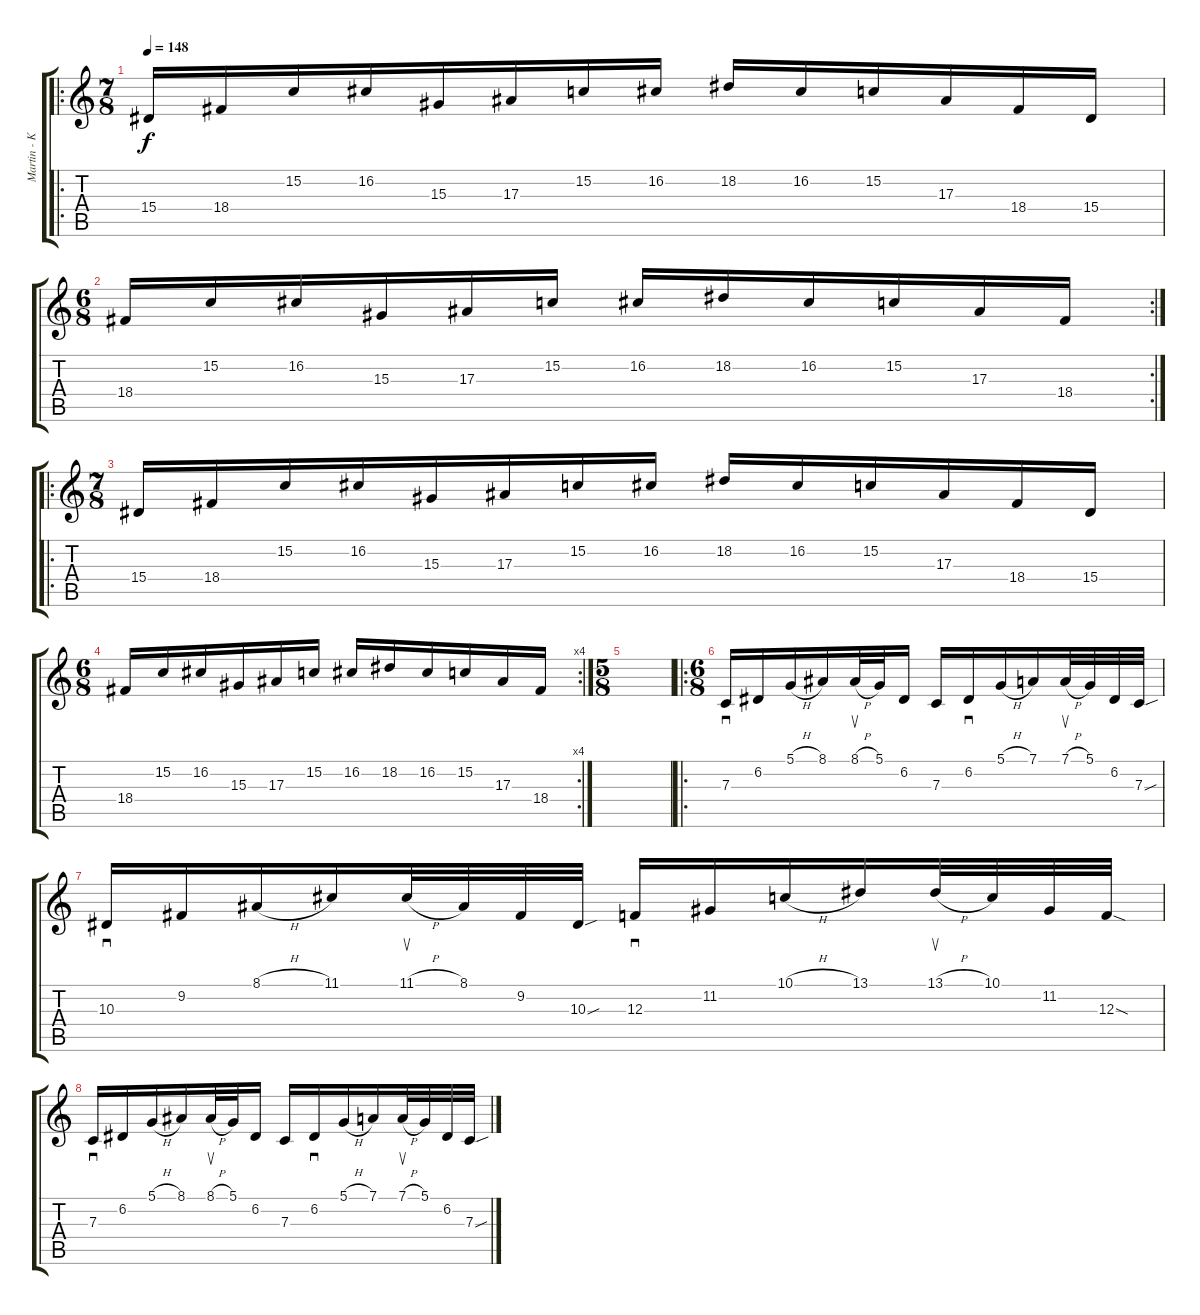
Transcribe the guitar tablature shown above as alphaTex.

\track ("Martin - Keyboards" "Martin - K") {instrument lead1square}
\staff {score tabs}
\tuning (D4 A3 F3 C3 G2 C2) {hide}
\ro
\ts (7 8)
\tempo 148
\clef g2
\ks c
15.4.16{dy f} 18.4.16 15.2.16 16.2.16 15.3.16 17.3.16 15.2.16 16.2.16 18.2.16 16.2.16 15.2.16 17.3.16 18.4.16 15.4.16 |
\rc 2
\ts (6 8)
18.4.16 15.2.16 16.2.16 15.3.16 17.3.16 15.2.16 16.2.16 18.2.16 16.2.16 15.2.16 17.3.16 18.4.16 |
\ro
\ts (7 8)
15.4.16 18.4.16 15.2.16 16.2.16 15.3.16 17.3.16 15.2.16 16.2.16 18.2.16 16.2.16 15.2.16 17.3.16 18.4.16 15.4.16 |
\rc 4
\ts (6 8)
18.4.16 15.2.16 16.2.16 15.3.16 17.3.16 15.2.16 16.2.16 18.2.16 16.2.16 15.2.16 17.3.16 18.4.16 |
\ts (5 8)
|
\ro
\ts (6 8)
7.3.16{sd} 6.2.16 5.1{h}.16 8.1.16 8.1{h}.32{su} 5.1.32 6.2.16 7.3.16 6.2.16{sd} 5.1{h}.16 7.1.16 7.1{h}.32{su} 5.1.32 6.2.32 7.3{sou}.32 |
10.3.16{sd} 9.2.16 8.1{h}.16 11.1.16 11.1{h}.32{su} 8.1.32 9.2.32 10.3{sou}.32 12.3.16{sd} 11.2.16 10.1{h}.16 13.1.16 13.1{h}.32{su} 10.1.32 11.2.32 12.3{sod}.32 |
7.3.16{sd} 6.2.16 5.1{h}.16 8.1.16 8.1{h}.32{su} 5.1.32 6.2.16 7.3.16 6.2.16{sd} 5.1{h}.16 7.1.16 7.1{h}.32{su} 5.1.32 6.2.32 7.3{sou}.32
